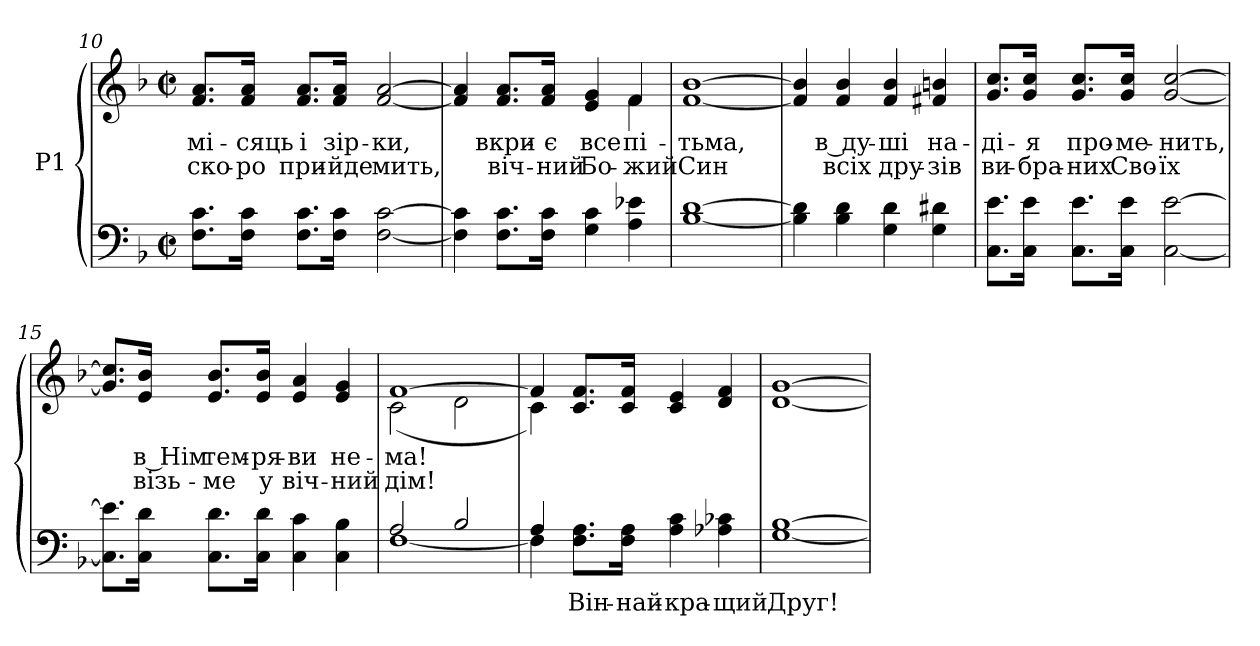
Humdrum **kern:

**kern	**text	**kern	**text	**text
*part1	*part1	*part1	*part1	*part1
*staff2	*staff2	*staff1	*staff1	*staff1
*I"P1	*	*	*	*
*clefF4	*	*clefG2	*	*
*k[b-]	*	*k[b-]	*	*
*F:	*	*F:	*	*
*M2/2	*	*M2/2	*	*
*met(c|)	*	*met(c|)	*	*
=10	=10	=10	=10	=10
!	!	!	!LO:LY:b:color=#000000	!LO:LY:b:color=#000000
8.Fi\ 8.ciL	.	8.fi/ 8.aiL	мі-	ско-
!	!	!	!LO:LY:b:color=#000000	!LO:LY:b:color=#000000
16Fi\ 16ciJk	.	16fi/ 16aiJk	-сяць	-ро
!	!	!	!LO:LY:b:color=#000000	!LO:LY:b:color=#000000
8.Fi\ 8.ciL	.	8.fi/ 8.aiL	і	при-
!	!	!	!LO:LY:b:color=#000000	!LO:LY:b:color=#000000
16Fi\ 16ciJk	.	16fi/ 16aiJk	зір-	-йде
!	!	!	!LO:LY:b:color=#000000	!LO:LY:b:color=#000000
[<2Fi\ [>2ci	.	[<2fi/ [>2ai	-ки,	мить,
=11	=11	=11	=11	=11
*	*	*^	*	*
4Fi\] 4ci]	.	4fi/] 4ai]	2.ryy	.	.
!	!	!	!	!LO:LY:b:color=#000000	!LO:LY:b:color=#000000
8.Fi\ 8.ciL	.	8.fi/ 8.aiL	.	вкри-	віч-
!	!	!	!	!LO:LY:b:color=#000000	!LO:LY:b:color=#000000
16Fi\ 16ciJk	.	16fi/ 16aiJk	.	-є	-ний
!	!	!	!	!LO:LY:b:color=#000000	!LO:LY:b:color=#000000
4Gi\ 4ci	.	4ei/ 4gi	.	все	Бо-
!	!	!	!	!LO:LY:b:color=#000000	!LO:LY:b:color=#000000
4Ai\ 4e-Xi	.	4fi/	4fi\	пі-	-жий
*	*	*v	*v	*	*
=12	=12	=12	=12	=12
*	*	*^	*	*
!	!	!	!	!LO:LY:b:color=#000000	!LO:LY:b:color=#000000
*	*	*v	*v	*	*
[<1B-i [>1di	.	[<1fi [>1b-i	-тьма,	Син
!!LO:LB:g=z
=13	=13	=13	=13	=13
4B-i\] 4di]	.	4fi/] 4b-i]	.	.
!	!	!	!LO:LY:b:color=#000000	!LO:LY:b:color=#000000
4B-i\ 4di	.	4fi/ 4b-i	в ду-	всіх
!	!	!	!LO:LY:b:color=#000000	!LO:LY:b:color=#000000
4Gi\ 4di	.	4fi/ 4b-i	-ші	дру-
!	!	!	!LO:LY:b:color=#000000	!LO:LY:b:color=#000000
4Gi\ 4d#Xi	.	4f#Xi/ 4bni	на-	-зів
=14	=14	=14	=14	=14
!	!	!	!LO:LY:b:color=#000000	!LO:LY:b:color=#000000
8.Ci\ 8.eiL	.	8.gi/ 8.cciL	-ді-	ви-
!	!	!	!LO:LY:b:color=#000000	!LO:LY:b:color=#000000
16Ci\ 16eiJk	.	16gi/ 16cciJk	-я	-бра-
!	!	!	!LO:LY:b:color=#000000	!LO:LY:b:color=#000000
8.Ci\ 8.eiL	.	8.gi/ 8.cciL	про-	-них
!	!	!	!LO:LY:b:color=#000000	!LO:LY:b:color=#000000
16Ci\ 16eiJk	.	16gi/ 16cciJk	-ме-	Сво-
!	!	!	!LO:LY:b:color=#000000	!LO:LY:b:color=#000000
[<2Ci\ [>2ei	.	[<2gi/ [>2cci	-нить,	-їх
=15	=15	=15	=15	=15
8.Ci\] 8.ei]L	.	8.gi/] 8.cci]L	.	.
!	!	!	!LO:LY:b:color=#000000	!LO:LY:b:color=#000000
16Ci\ 16diJk	.	16ei/ 16b-iJk	в Нім	візь-
!	!	!	!LO:LY:b:color=#000000	!LO:LY:b:color=#000000
8.Ci\ 8.diL	.	8.ei/ 8.b-iL	тем-	-ме
!	!	!	!LO:LY:b:color=#000000	!LO:LY:b:color=#000000
16Ci\ 16diJk	.	16ei/ 16b-iJk	-ря-	у
!	!	!	!LO:LY:b:color=#000000	!LO:LY:b:color=#000000
4Ci\ 4ci	.	4ei/ 4ai	-ви	віч-
!	!	!	!LO:LY:b:color=#000000	!LO:LY:b:color=#000000
4Ci\ 4B-i	.	4ei/ 4gi	не-	-ний
=16	=16	=16	=16	=16
*^	*	*	*	*
!	!	!	!	!LO:LY:b:color=#000000	!LO:LY:b:color=#000000
*	*	*	*^	*	*
2Ai/	[<1Fi	.	[>1fi	(2ci\	-ма!	дім!
2B-i/	.	.	.	2di\	.	.
!!LO:PB:g=z	!!
=17	=17	=17	=17	=17	=17	=17
4Ai/	4Fi\]	.	4fi/]	4ci\)	.	.
!	!	!LO:LY:a:color=#000000	!	!	!	!
8.Fi\ 8.AiL	4ryy	Він-	8.ci/ 8.fiL	4ryy	.	.
!	!	!LO:LY:a:color=#000000	!	!	!	!
16Fi\ 16AiJk	.	-най-	16ci/ 16fiJk	.	.	.
!	!	!LO:LY:a:color=#000000	!	!	!	!
4Ai\ 4ci	2ryy	-кра-	4ci/ 4ei	2ryy	.	.
!	!	!LO:LY:a:color=#000000	!	!	!	!
4A-Xi\ 4c-Xi	.	-щий	4di/ 4fi	.	.	.
*	*	*	*v	*v	*	*
=18	=18	=18	=18	=18	=18
!	!	!LO:LY:a:color=#000000	!	!	!
[>1B-i	[<1Gi	Друг!	[<1di [>1gi	.	.
*v	*v	*	*	*	*
=	=	=	=	=
*-	*-	*-	*-	*-
